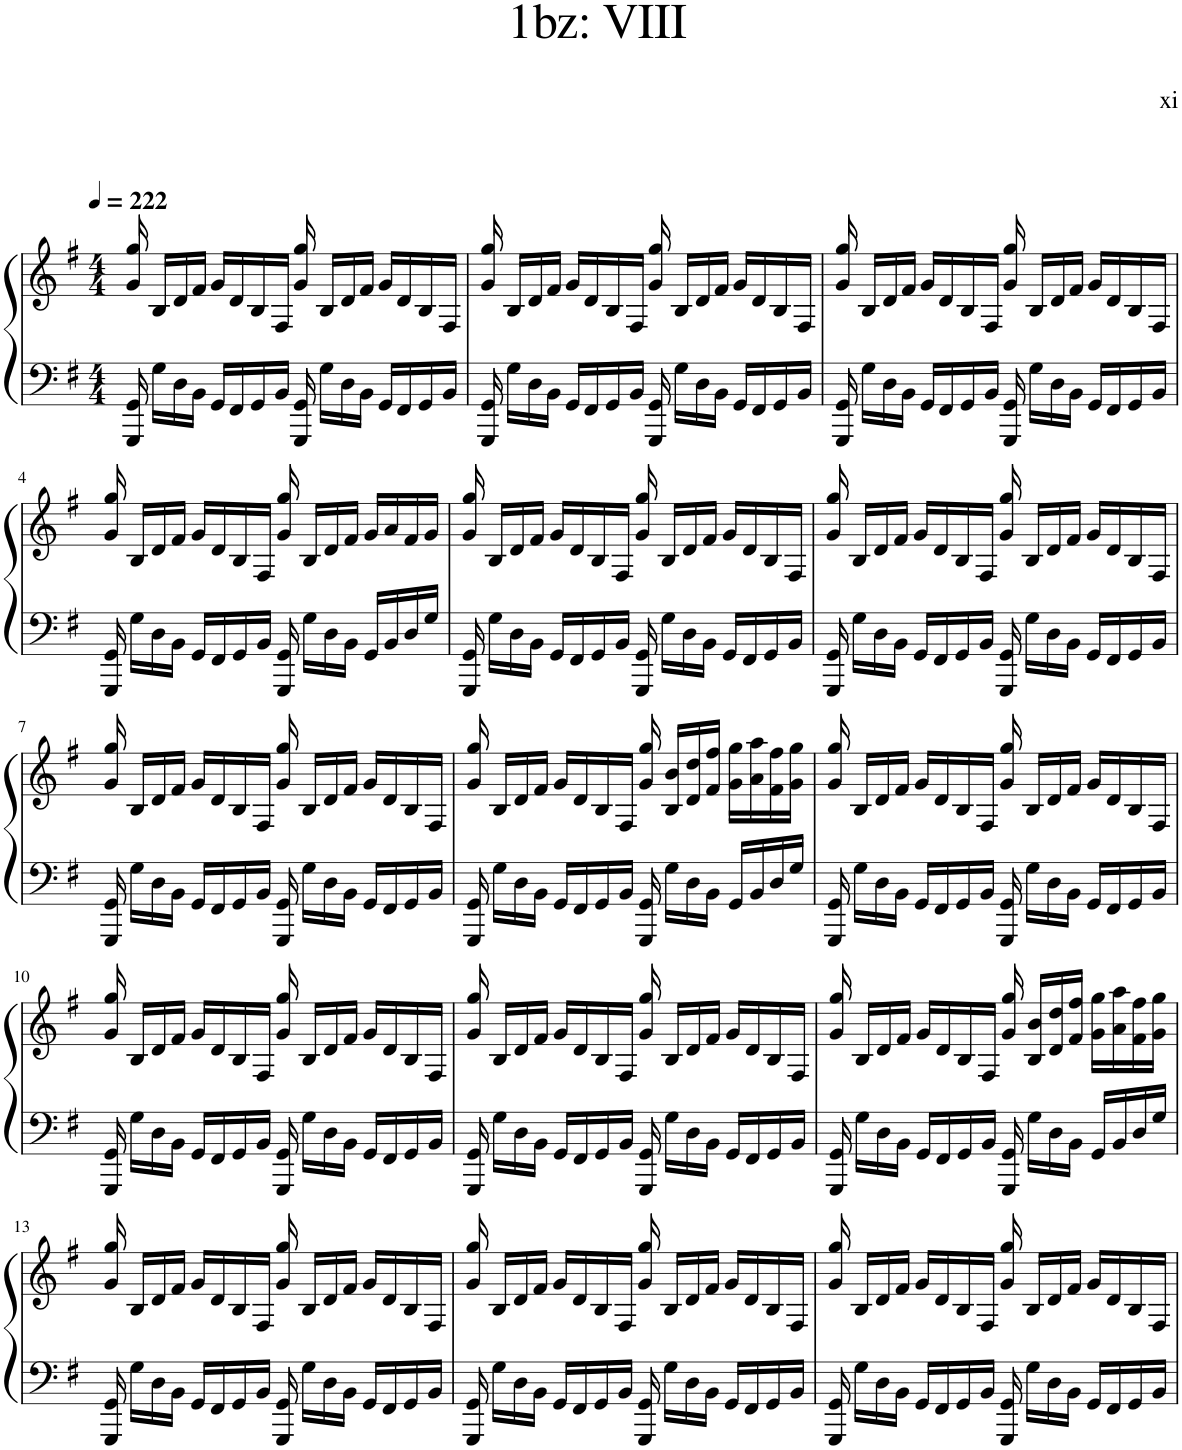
**kern	**kern
*part1	*part1
*staff2	*staff1
*I"Piano	*
*I'Pno.	*
*clefF4	*clefG2
*k[f#]	*k[f#]
*M4/4	*M4/4
*MM222	*MM222
=1	=1
16GGG/ 16GG/	16g/ 16gg/
16G\LL	16B/LL
16D\	16d/
16BB\JJ	16f#/JJ
16GG/LL	16g/LL
16FF#/	16d/
16GG/	16B/
16BB/JJ	16F#/JJ
16GGG/ 16GG/	16g/ 16gg/
16G\LL	16B/LL
16D\	16d/
16BB\JJ	16f#/JJ
16GG/LL	16g/LL
16FF#/	16d/
16GG/	16B/
16BB/JJ	16F#/JJ
=2	=2
16GGG/ 16GG/	16g/ 16gg/
16G\LL	16B/LL
16D\	16d/
16BB\JJ	16f#/JJ
16GG/LL	16g/LL
16FF#/	16d/
16GG/	16B/
16BB/JJ	16F#/JJ
16GGG/ 16GG/	16g/ 16gg/
16G\LL	16B/LL
16D\	16d/
16BB\JJ	16f#/JJ
16GG/LL	16g/LL
16FF#/	16d/
16GG/	16B/
16BB/JJ	16F#/JJ
=3	=3
16GGG/ 16GG/	16g/ 16gg/
16G\LL	16B/LL
16D\	16d/
16BB\JJ	16f#/JJ
16GG/LL	16g/LL
16FF#/	16d/
16GG/	16B/
16BB/JJ	16F#/JJ
16GGG/ 16GG/	16g/ 16gg/
16G\LL	16B/LL
16D\	16d/
16BB\JJ	16f#/JJ
16GG/LL	16g/LL
16FF#/	16d/
16GG/	16B/
16BB/JJ	16F#/JJ
!!LO:LB:g=z
=4	=4
16GGG/ 16GG/	16g/ 16gg/
16G\LL	16B/LL
16D\	16d/
16BB\JJ	16f#/JJ
16GG/LL	16g/LL
16FF#/	16d/
16GG/	16B/
16BB/JJ	16F#/JJ
16GGG/ 16GG/	16g/ 16gg/
16G\LL	16B/LL
16D\	16d/
16BB\JJ	16f#/JJ
16GG/LL	16g/LL
16BB/	16a/
16D/	16f#/
16G/JJ	16g/JJ
=5	=5
16GGG/ 16GG/	16g/ 16gg/
16G\LL	16B/LL
16D\	16d/
16BB\JJ	16f#/JJ
16GG/LL	16g/LL
16FF#/	16d/
16GG/	16B/
16BB/JJ	16F#/JJ
16GGG/ 16GG/	16g/ 16gg/
16G\LL	16B/LL
16D\	16d/
16BB\JJ	16f#/JJ
16GG/LL	16g/LL
16FF#/	16d/
16GG/	16B/
16BB/JJ	16F#/JJ
=6	=6
16GGG/ 16GG/	16g/ 16gg/
16G\LL	16B/LL
16D\	16d/
16BB\JJ	16f#/JJ
16GG/LL	16g/LL
16FF#/	16d/
16GG/	16B/
16BB/JJ	16F#/JJ
16GGG/ 16GG/	16g/ 16gg/
16G\LL	16B/LL
16D\	16d/
16BB\JJ	16f#/JJ
16GG/LL	16g/LL
16FF#/	16d/
16GG/	16B/
16BB/JJ	16F#/JJ
!!LO:LB:g=z
=7	=7
16GGG/ 16GG/	16g/ 16gg/
16G\LL	16B/LL
16D\	16d/
16BB\JJ	16f#/JJ
16GG/LL	16g/LL
16FF#/	16d/
16GG/	16B/
16BB/JJ	16F#/JJ
16GGG/ 16GG/	16g/ 16gg/
16G\LL	16B/LL
16D\	16d/
16BB\JJ	16f#/JJ
16GG/LL	16g/LL
16FF#/	16d/
16GG/	16B/
16BB/JJ	16F#/JJ
=8	=8
16GGG/ 16GG/	16g/ 16gg/
16G\LL	16B/LL
16D\	16d/
16BB\JJ	16f#/JJ
16GG/LL	16g/LL
16FF#/	16d/
16GG/	16B/
16BB/JJ	16F#/JJ
16GGG/ 16GG/	16g/ 16gg/
16G\LL	16B/ 16b/LL
16D\	16d/ 16dd/
16BB\JJ	16f#/ 16ff#/JJ
16GG/LL	16g\ 16gg\LL
16BB/	16a\ 16aa\
16D/	16f#\ 16ff#\
16G/JJ	16g\ 16gg\JJ
=9	=9
16GGG/ 16GG/	16g/ 16gg/
16G\LL	16B/LL
16D\	16d/
16BB\JJ	16f#/JJ
16GG/LL	16g/LL
16FF#/	16d/
16GG/	16B/
16BB/JJ	16F#/JJ
16GGG/ 16GG/	16g/ 16gg/
16G\LL	16B/LL
16D\	16d/
16BB\JJ	16f#/JJ
16GG/LL	16g/LL
16FF#/	16d/
16GG/	16B/
16BB/JJ	16F#/JJ
!!LO:LB:g=z
=10	=10
16GGG/ 16GG/	16g/ 16gg/
16G\LL	16B/LL
16D\	16d/
16BB\JJ	16f#/JJ
16GG/LL	16g/LL
16FF#/	16d/
16GG/	16B/
16BB/JJ	16F#/JJ
16GGG/ 16GG/	16g/ 16gg/
16G\LL	16B/LL
16D\	16d/
16BB\JJ	16f#/JJ
16GG/LL	16g/LL
16FF#/	16d/
16GG/	16B/
16BB/JJ	16F#/JJ
=11	=11
16GGG/ 16GG/	16g/ 16gg/
16G\LL	16B/LL
16D\	16d/
16BB\JJ	16f#/JJ
16GG/LL	16g/LL
16FF#/	16d/
16GG/	16B/
16BB/JJ	16F#/JJ
16GGG/ 16GG/	16g/ 16gg/
16G\LL	16B/LL
16D\	16d/
16BB\JJ	16f#/JJ
16GG/LL	16g/LL
16FF#/	16d/
16GG/	16B/
16BB/JJ	16F#/JJ
=12	=12
16GGG/ 16GG/	16g/ 16gg/
16G\LL	16B/LL
16D\	16d/
16BB\JJ	16f#/JJ
16GG/LL	16g/LL
16FF#/	16d/
16GG/	16B/
16BB/JJ	16F#/JJ
16GGG/ 16GG/	16g/ 16gg/
16G\LL	16B/ 16b/LL
16D\	16d/ 16dd/
16BB\JJ	16f#/ 16ff#/JJ
16GG/LL	16g\ 16gg\LL
16BB/	16a\ 16aa\
16D/	16f#\ 16ff#\
16G/JJ	16g\ 16gg\JJ
!!LO:LB:g=z
=13	=13
16GGG/ 16GG/	16g/ 16gg/
16G\LL	16B/LL
16D\	16d/
16BB\JJ	16f#/JJ
16GG/LL	16g/LL
16FF#/	16d/
16GG/	16B/
16BB/JJ	16F#/JJ
16GGG/ 16GG/	16g/ 16gg/
16G\LL	16B/LL
16D\	16d/
16BB\JJ	16f#/JJ
16GG/LL	16g/LL
16FF#/	16d/
16GG/	16B/
16BB/JJ	16F#/JJ
=14	=14
16GGG/ 16GG/	16g/ 16gg/
16G\LL	16B/LL
16D\	16d/
16BB\JJ	16f#/JJ
16GG/LL	16g/LL
16FF#/	16d/
16GG/	16B/
16BB/JJ	16F#/JJ
16GGG/ 16GG/	16g/ 16gg/
16G\LL	16B/LL
16D\	16d/
16BB\JJ	16f#/JJ
16GG/LL	16g/LL
16FF#/	16d/
16GG/	16B/
16BB/JJ	16F#/JJ
=15	=15
16GGG/ 16GG/	16g/ 16gg/
16G\LL	16B/LL
16D\	16d/
16BB\JJ	16f#/JJ
16GG/LL	16g/LL
16FF#/	16d/
16GG/	16B/
16BB/JJ	16F#/JJ
16GGG/ 16GG/	16g/ 16gg/
16G\LL	16B/LL
16D\	16d/
16BB\JJ	16f#/JJ
16GG/LL	16g/LL
16FF#/	16d/
16GG/	16B/
16BB/JJ	16F#/JJ
=	=
*-	*-
